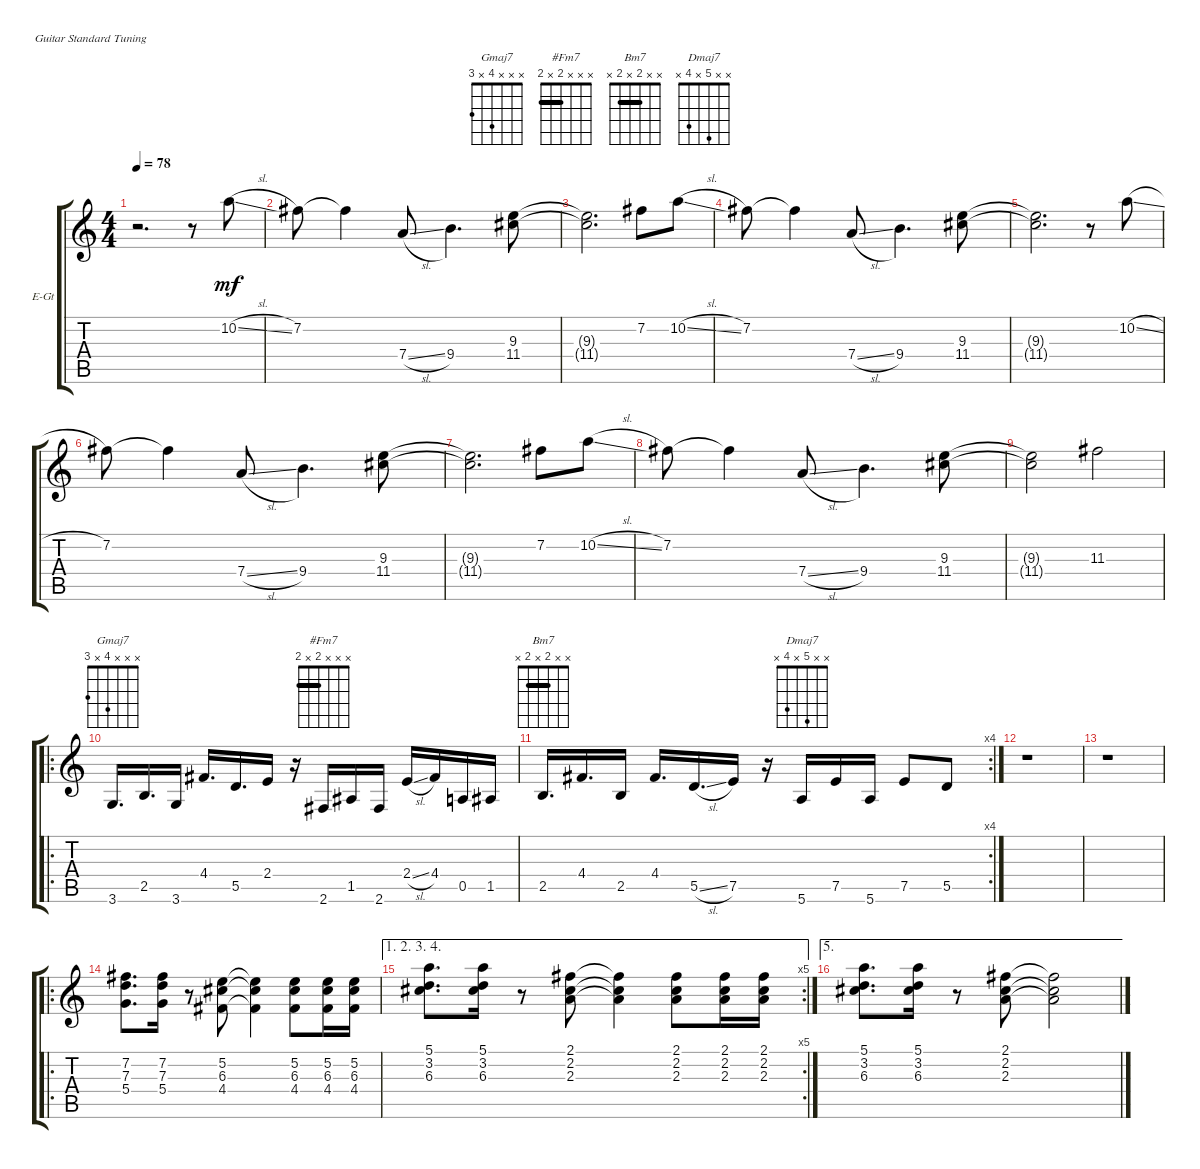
\defaultSystemsLayout 4
\bracketExtendMode groupsimilarinstruments
\firstSystemTrackNameOrientation horizontal
\otherSystemsTrackNameOrientation horizontal
\chordDiagramsInScore
\track ("Electric Guitar 1" "E-Gt") {instrument electricguitarclean}
\staff {score tabs}
\tuning (E4 B3 G3 D3 A2 E2)
\chord ("Gmaj7" x x x 4 x 3)
\chord ("#Fm7" x x x 2 x 2) {barre 2}
\chord ("Bm7" x x 2 x 2 x) {barre 2}
\chord ("Dmaj7" x x 5 x 4 x)
\ts (4 4)
\tempo 78
\clef g2
\ks c
r.2{d dy mf instrument electricguitarclean} r.8 10.2{sl}.8 |
7.2.8 7.2{t}.4 7.4{sl}.8 9.4.4{d} (11.4 9.3).8 |
(9.3{t} 11.4{t}).2{d} 7.2.8 10.2{sl}.8 |
7.2.8 7.2{t}.4 7.4{sl}.8 9.4.4{d} (11.4 9.3).8 |
(9.3{t} 11.4{t}).2{d} r.8 10.2{sl}.8 |
7.2.8 7.2{t}.4 7.4{sl}.8 9.4.4{d} (11.4 9.3).8 |
(9.3{t} 11.4{t}).2{d} 7.2.8 10.2{sl}.8 |
7.2.8 7.2{t}.4 7.4{sl}.8 9.4.4{d} (11.4 9.3).8 |
(9.3{t} 11.4{t}).2 11.3.2 |
\ro
3.6.16{d ch "Gmaj7"} 2.5.16{d} 3.6.16 4.4.16{d} 5.5.16{d} 2.4.16 r.16 2.6.16{ch "#Fm7"} 1.5.16 2.6.16 2.4{sl}.16 4.4.16 0.5.16 1.5.16 |
\rc 4
2.5.16{d ch "Bm7"} 4.4.16{d} 2.5.16 4.4.16{d} 5.5{sl}.16{d} 7.5.16 r.16 5.6.16{ch "Dmaj7"} 7.5.16 5.6.16 7.5.8 5.5.8 |
r.1 |
r.1 |
\ro
(7.3 5.4 7.2).8{d} (7.3 5.4 7.2).16 r.8 (4.4 6.3 5.2).8 (5.2{t} 6.3{t} 4.4{t}).4 (4.4 6.3 5.2).8 (4.4 6.3 5.2).16 (4.4 6.3 5.2).16 |
\ae (1 2 3 4)
\rc 5
(6.3 3.2 5.1).8{d} (6.3 3.2 5.1).16 r.8 (2.2 2.1 2.3).8 (2.3{t} 2.2{t} 2.1{t}).4 (2.1 2.2 2.3).8 (2.1 2.2 2.3).16 (2.1 2.2 2.3).16 |
\ae 5
(6.3 3.2 5.1).8{d} (6.3 3.2 5.1).16 r.8 (2.2 2.1 2.3).8 (2.3{t} 2.2{t} 2.1{t}).2
